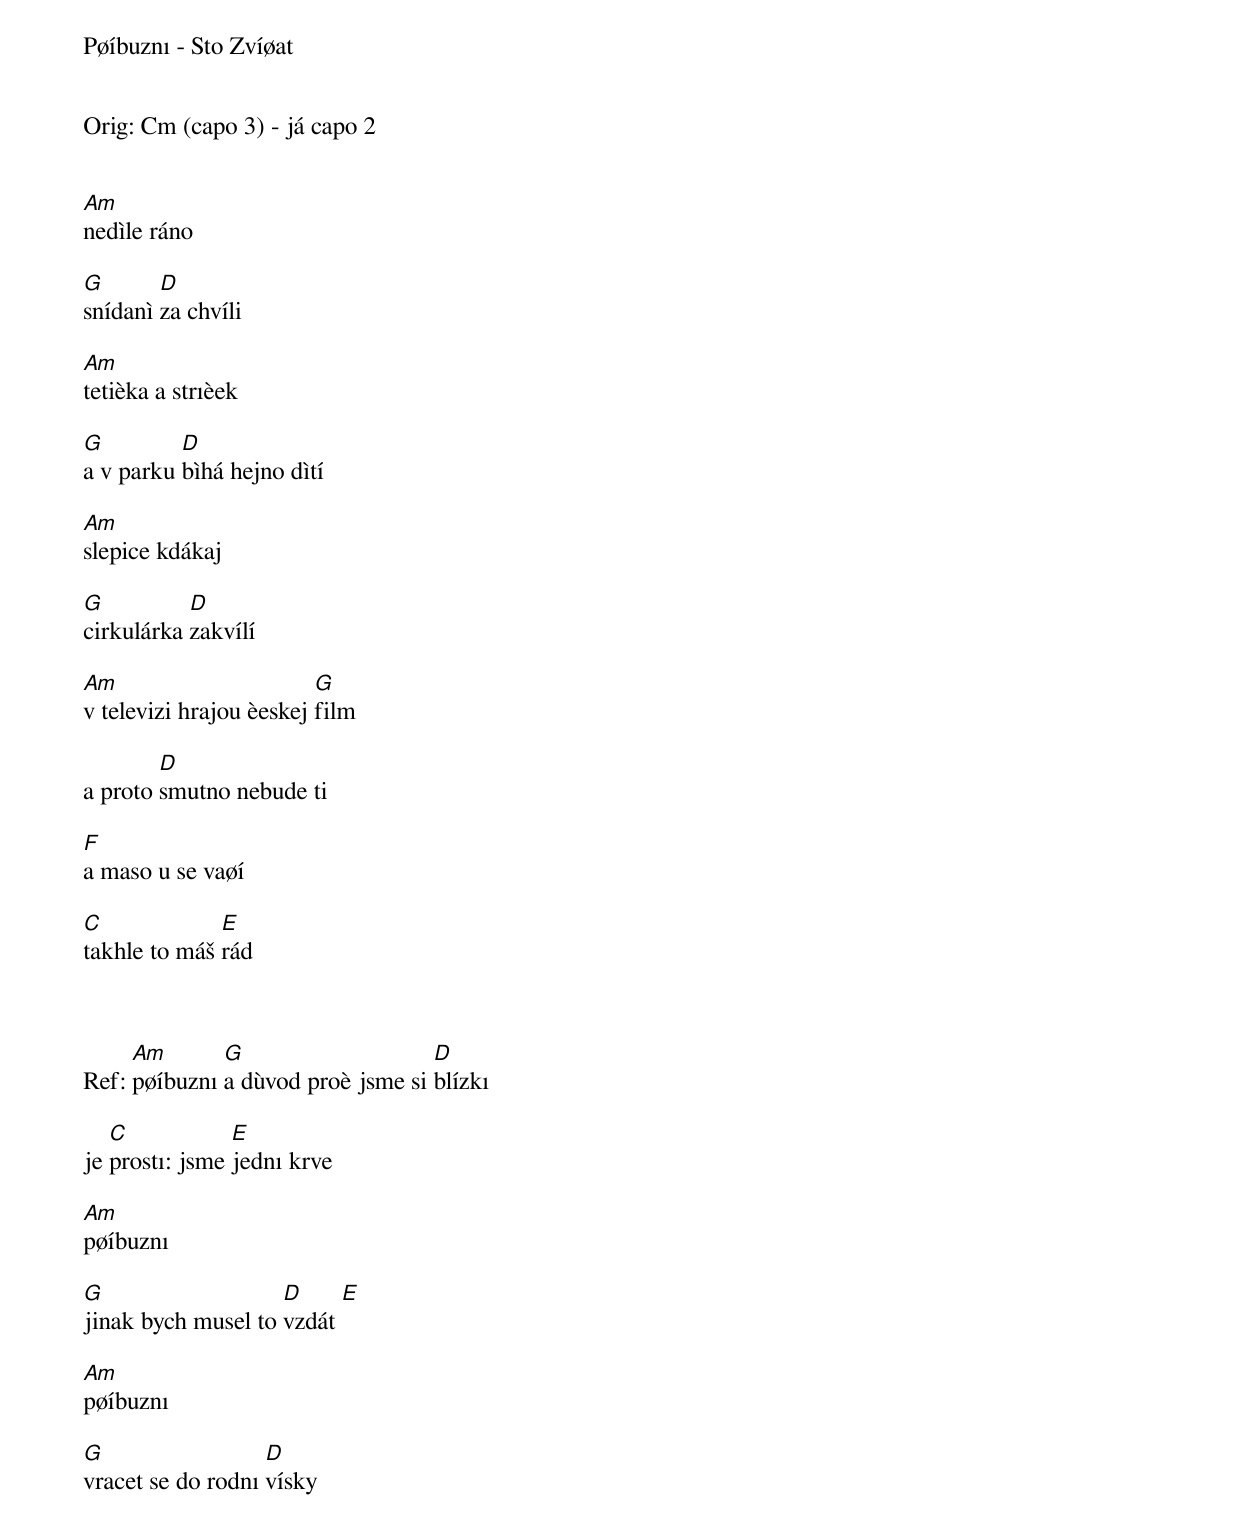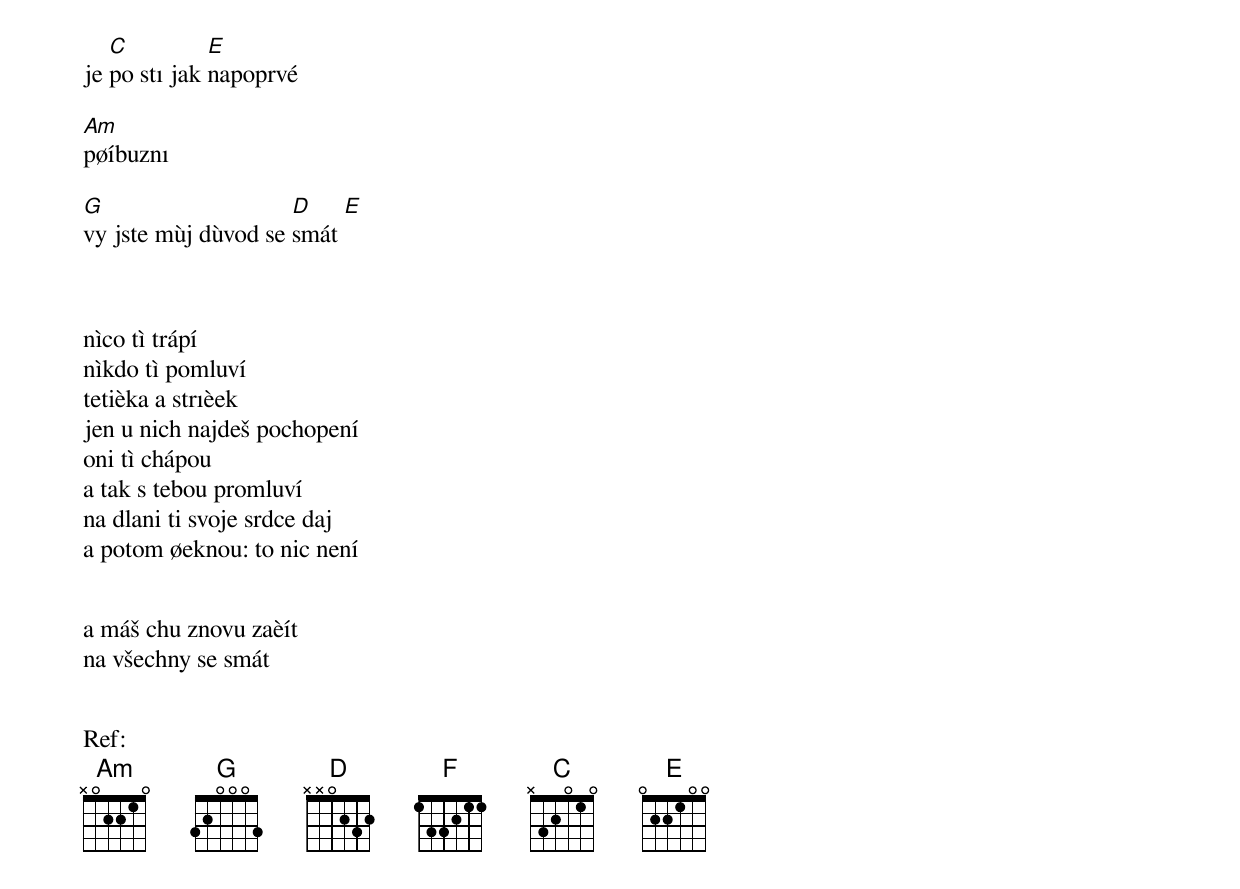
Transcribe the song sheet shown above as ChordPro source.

Pøíbuznı - Sto Zvíøat


Orig: Cm (capo 3) - já capo 2


[Am]nedìle ráno

[G]snídanì [D]za chvíli

[Am]tetièka a strıèek

[G]a v parku [D]bìhá hejno dìtí

[Am]slepice kdákaj

[G]cirkulárka [D]zakvílí

[Am]v televizi hrajou èeskej [G]film

a proto [D]smutno nebude ti

[F]a maso u se vaøí

[C]takhle to máš [E]rád



Ref: [Am]pøíbuznı [G]a dùvod proè jsme si [D]blízkı

je [C]prostı: jsme [E]jednı krve

[Am]pøíbuznı

[G]jinak bych musel to [D]vzdát [E]

[Am]pøíbuznı

[G]vracet se do rodnı [D]vísky

je [C]po stı jak [E]napoprvé

[Am]pøíbuznı

[G]vy jste mùj dùvod se [D]smát [E]



nìco tì trápí
nìkdo tì pomluví
tetièka a strıèek
jen u nich najdeš pochopení
oni tì chápou
a tak s tebou promluví
na dlani ti svoje srdce daj
a potom øeknou: to nic není


a máš chu znovu zaèít
na všechny se smát


Ref:
